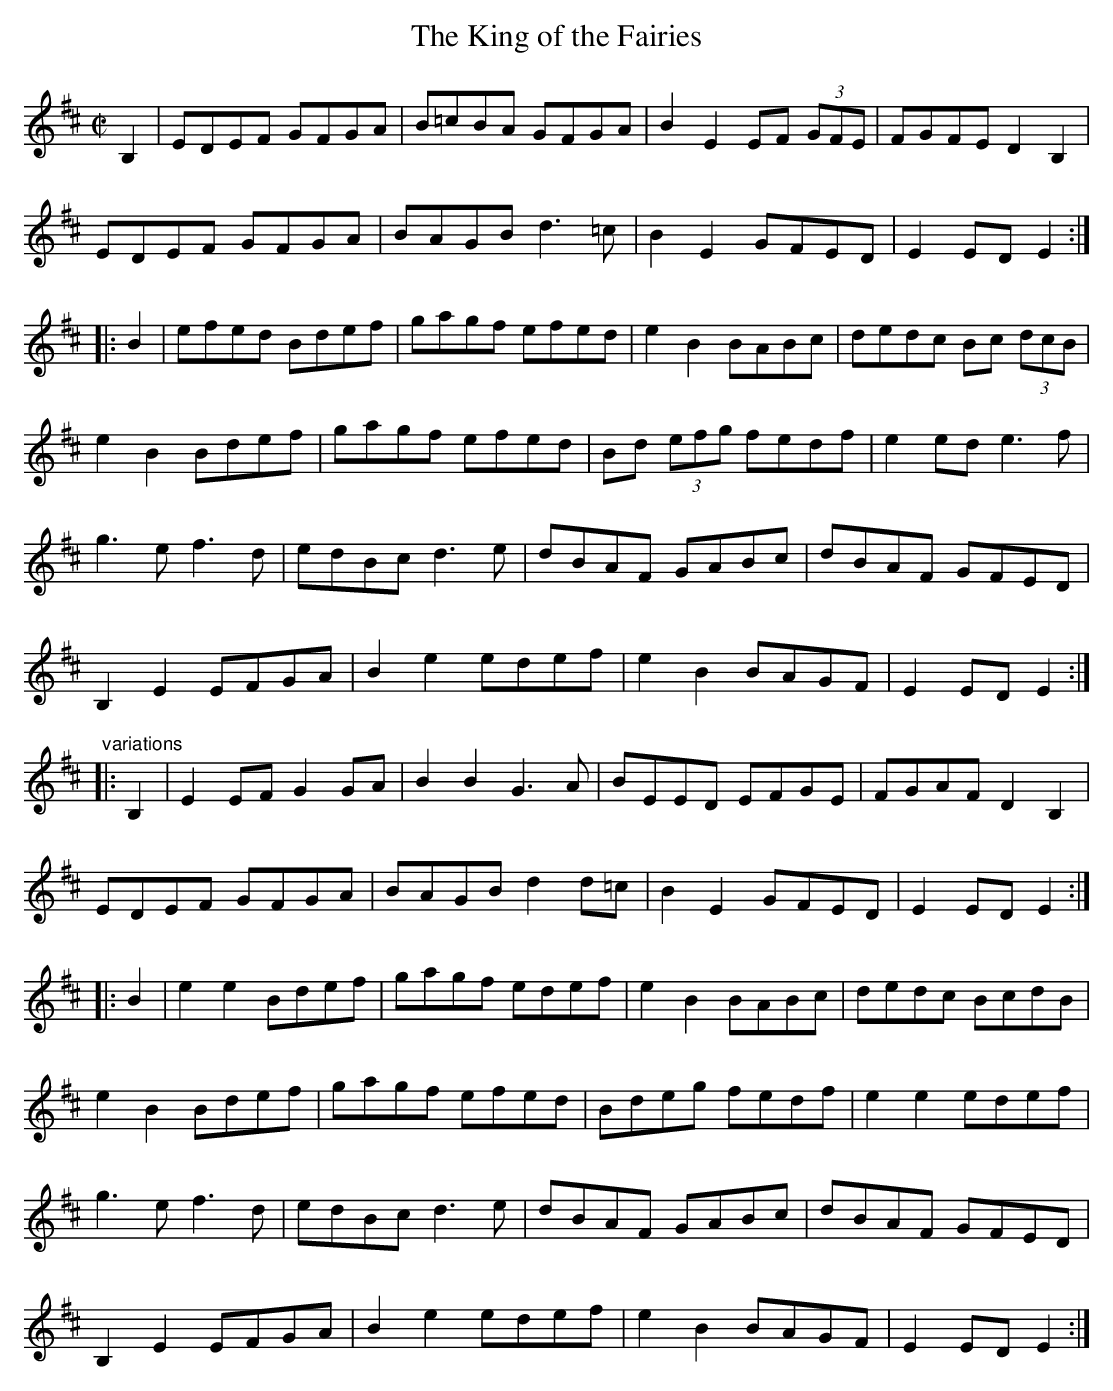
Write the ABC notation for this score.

X:1
T:King of the Fairies, The
M:C|
K:Edor
B,2|EDEF GFGA|B=cBA GFGA|B2E2 EF (3GFE|FGFE D2B,2|
EDEF GFGA|BAGB d3=c|B2E2 GFED|E2ED E2:|
|:B2|efed Bdef|gagf efed|e2B2 BABc|dedc Bc (3dcB|
e2B2 Bdef|gagf efed|Bd (3efg fedf|e2ed e3f|
g3e f3d|edBc d3e|dBAF GABc|dBAF GFED|
B,2E2 EFGA|B2e2 edef|e2B2 BAGF|E2ED E2:|
"variations"
|:B,2|E2EF G2GA|B2B2 G3A|BEED EFGE|FGAF D2B,2|
EDEF GFGA|BAGB d2d=c|B2E2 GFED|E2ED E2:|
|:B2|e2e2 Bdef|gagf edef|e2B2 BABc|dedc BcdB|
e2B2 Bdef|gagf efed|Bdeg fedf|e2e2 edef|
g3e f3d|edBc d3e|dBAF GABc|dBAF GFED|
B,2E2 EFGA|B2e2 edef|e2B2 BAGF|E2ED E2:|
